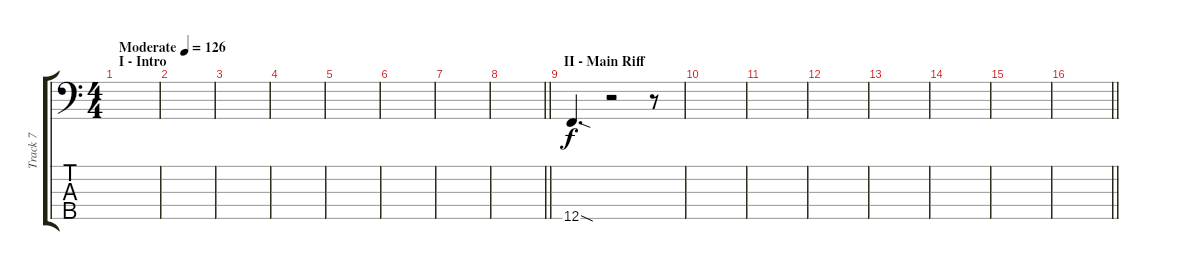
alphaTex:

\track ("Track 7" "Track 7") {instrument slapbass2}
\staff {score tabs}
\tuning (Eb2 Bb1 F1 C1 F0) {hide}
\ts (4 4)
\section ("" "I - Intro")
\tempo (126 "Moderate")
\clef f4
\ks c
|
|
|
|
|
|
|
\barLineRight lightlight
|
\section ("" "II - Main Riff")
12.5{sod}.4{d} r.2 r.8 |
|
|
|
|
|
|
\barLineRight lightlight
